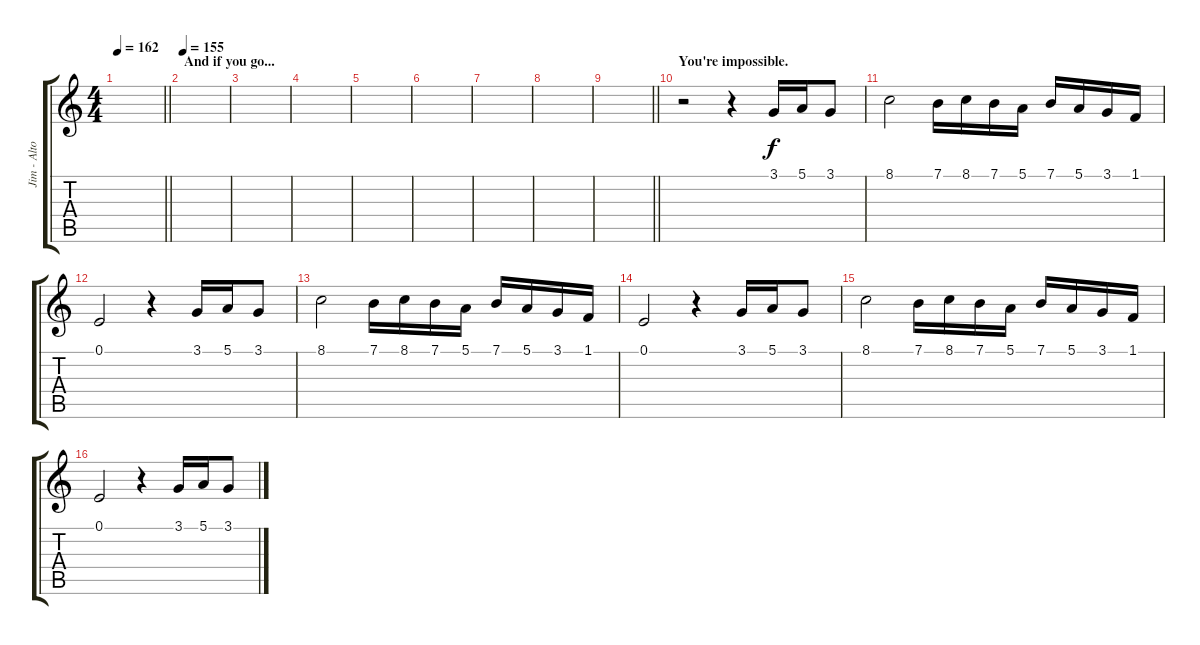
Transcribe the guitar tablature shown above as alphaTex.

\track ("Jim - Alto Sax" "Jim - Alto") {instrument altosax}
\staff {score tabs}
\tuning (E4 B3 G3 D3 A2 E2) {hide}
\ts (4 4)
\tempo 162
\clef g2
\barLineRight lightlight
\ks c
|
\section ("" "And if you go...")
\tempo 155
|
|
|
|
|
|
|
\barLineRight lightlight
|
\section ("" "You're impossible.")
r.2 r.4 3.1.16{dy f} 5.1.16 3.1.8 |
8.1.2 7.1.16 8.1.16 7.1.16 5.1.16 7.1.16 5.1.16 3.1.16 1.1.16 |
0.1.2 r.4 3.1.16 5.1.16 3.1.8 |
8.1.2 7.1.16 8.1.16 7.1.16 5.1.16 7.1.16 5.1.16 3.1.16 1.1.16 |
0.1.2 r.4 3.1.16 5.1.16 3.1.8 |
8.1.2 7.1.16 8.1.16 7.1.16 5.1.16 7.1.16 5.1.16 3.1.16 1.1.16 |
0.1.2 r.4 3.1.16 5.1.16 3.1.8
